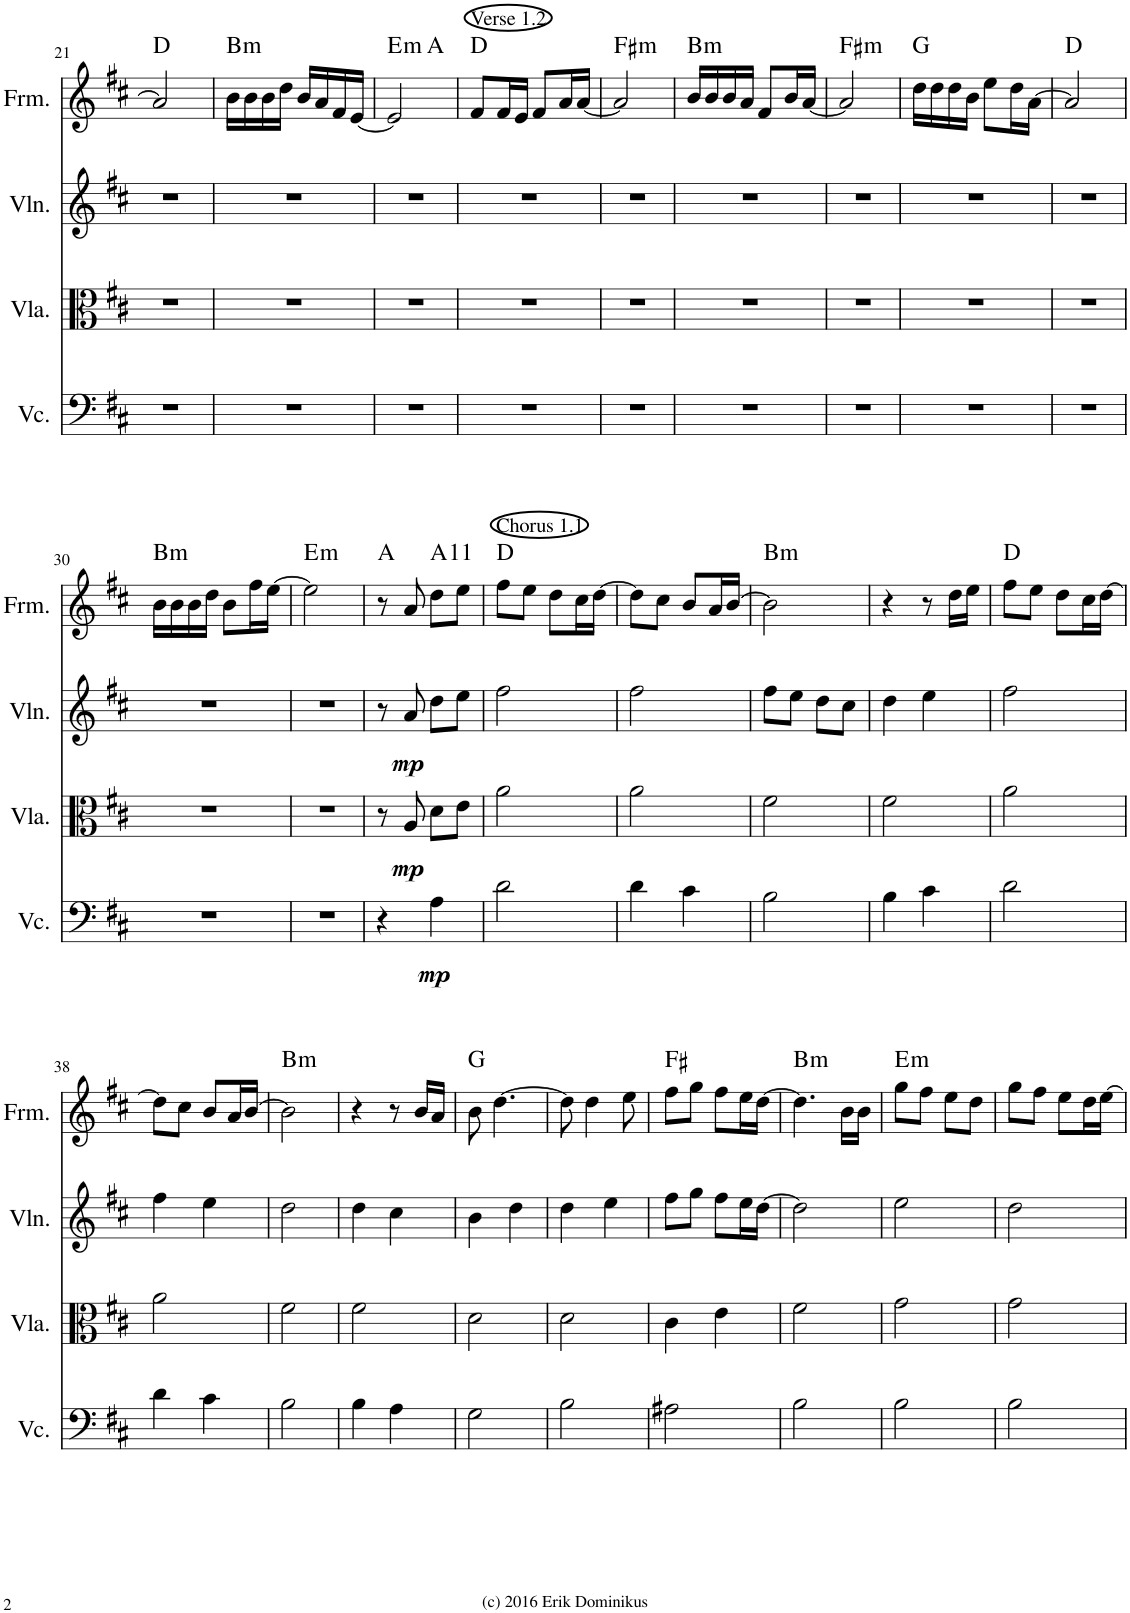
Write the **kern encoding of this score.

**kern	**dynam	**kern	**dynam	**kern	**dynam	**kern	**harte
*part4	*part4	*part3	*part3	*part2	*part2	*part1	*part1
*staff4	*staff4	*staff3	*staff3	*staff2	*staff2	*staff1	*
*I"Violoncello	*	*I"Viola	*	*I"Violin	*	*I"Form	*
*I'Vc.	*	*I'Vla.	*	*I'Vln.	*	*I'Frm.	*
!!LO:PB:g=z
*clefF4	*	*clefC3	*	*clefG2	*	*clefG2	*
*k[f#c#]	*	*k[f#c#]	*	*k[f#c#]	*	*k[f#c#]	*
*M2/4	*	*M2/4	*	*M2/4	*	*M2/4	*
=21	=21	=21	=21	=21	=21	=21	=21
2r	.	2r	.	2r	.	2a/]	D:maj
=22	=22	=22	=22	=22	=22	=22	=22
!	!	!	!	!	!	!	!LO:H:kt=m
2r	.	2r	.	2r	.	16b\LL	B:min
.	.	.	.	.	.	16b\	.
.	.	.	.	.	.	16b\	.
.	.	.	.	.	.	16dd\JJ	.
.	.	.	.	.	.	16b/LL	.
.	.	.	.	.	.	16a/	.
.	.	.	.	.	.	16f#/	.
.	.	.	.	.	.	[16e/JJ	.
=23	=23	=23	=23	=23	=23	=23	=23
!	!	!	!	!	!	!	!LO:H:kt=m
*	*	*	*	*	*	*^	*
2r	.	2r	.	2r	.	2e/]	4ryy	E:min
.	.	.	.	.	.	.	4ryy	A:maj
=24	=24	=24	=24	=24	=24	=24	=24	=24
!	!	!	!	!	!	!LO:TX:a:t=Verse 1.2	!	!
*	*	*	*	*	*	*v	*v	*
2r	.	2r	.	2r	.	8f#/L	D:maj
.	.	.	.	.	.	16f#/L	.
.	.	.	.	.	.	16e/JJ	.
.	.	.	.	.	.	8f#/L	.
.	.	.	.	.	.	16a/L	.
.	.	.	.	.	.	[16a/JJ	.
=25	=25	=25	=25	=25	=25	=25	=25
!	!	!	!	!	!	!	!LO:H:kt=m
2r	.	2r	.	2r	.	2a/]	F#:min
=26	=26	=26	=26	=26	=26	=26	=26
!	!	!	!	!	!	!	!LO:H:kt=m
2r	.	2r	.	2r	.	16b/LL	B:min
.	.	.	.	.	.	16b/	.
.	.	.	.	.	.	16b/	.
.	.	.	.	.	.	16a/JJ	.
.	.	.	.	.	.	8f#/L	.
.	.	.	.	.	.	16b/L	.
.	.	.	.	.	.	[16a/JJ	.
=27	=27	=27	=27	=27	=27	=27	=27
!	!	!	!	!	!	!	!LO:H:kt=m
2r	.	2r	.	2r	.	2a/]	F#:min
=28	=28	=28	=28	=28	=28	=28	=28
2r	.	2r	.	2r	.	16dd\LL	G:maj
.	.	.	.	.	.	16dd\	.
.	.	.	.	.	.	16dd\	.
.	.	.	.	.	.	16b\JJ	.
.	.	.	.	.	.	8ee\L	.
.	.	.	.	.	.	16dd\L	.
.	.	.	.	.	.	[16a\JJ	.
=29	=29	=29	=29	=29	=29	=29	=29
2r	.	2r	.	2r	.	2a/]	D:maj
!!LO:LB:g=z
=30	=30	=30	=30	=30	=30	=30	=30
!	!	!	!	!	!	!	!LO:H:kt=m
2r	.	2r	.	2r	.	16b\LL	B:min
.	.	.	.	.	.	16b\	.
.	.	.	.	.	.	16b\	.
.	.	.	.	.	.	16dd\JJ	.
.	.	.	.	.	.	8b\L	.
.	.	.	.	.	.	16ff#\L	.
.	.	.	.	.	.	[16ee\JJ	.
=31	=31	=31	=31	=31	=31	=31	=31
!	!	!	!	!	!	!	!LO:H:kt=m
2r	.	2r	.	2r	.	2ee\]	E:min
=32	=32	=32	=32	=32	=32	=32	=32
4r	.	8r	.	8r	.	8r	A:maj
!	!	!	!LO:DY:b	!	!LO:DY:b	!	!
.	.	8A/	mp	8a/	mp	8a/	.
!	!LO:DY:b	!	!	!	!	!	!LO:H:kt=11
4A\	mp	8d\L	.	8dd\L	.	8dd\L	A:9(11)
.	.	8e\J	.	8ee\J	.	8ee\J	.
=33	=33	=33	=33	=33	=33	=33	=33
!	!	!	!	!	!	!LO:TX:a:t=Chorus 1.1	!
2d\	.	2a\	.	2ff#\	.	8ff#\L	D:maj
.	.	.	.	.	.	8ee\J	.
.	.	.	.	.	.	8dd\L	.
.	.	.	.	.	.	16cc#\L	.
.	.	.	.	.	.	[16dd\JJ	.
=34	=34	=34	=34	=34	=34	=34	=34
4d\	.	2a\	.	2ff#\	.	8dd\L]	.
.	.	.	.	.	.	8cc#\J	.
4c#\	.	.	.	.	.	8b/L	.
.	.	.	.	.	.	16a/L	.
.	.	.	.	.	.	[16b/JJ	.
=35	=35	=35	=35	=35	=35	=35	=35
!	!	!	!	!	!	!	!LO:H:kt=m
2B\	.	2f#\	.	8ff#\L	.	2b\]	B:min
.	.	.	.	8ee\J	.	.	.
.	.	.	.	8dd\L	.	.	.
.	.	.	.	8cc#\J	.	.	.
=36	=36	=36	=36	=36	=36	=36	=36
4B\	.	2f#\	.	4dd\	.	4r	.
4c#\	.	.	.	4ee\	.	8r	.
.	.	.	.	.	.	16dd\LL	.
.	.	.	.	.	.	16ee\JJ	.
=37	=37	=37	=37	=37	=37	=37	=37
2d\	.	2a\	.	2ff#\	.	8ff#\L	D:maj
.	.	.	.	.	.	8ee\J	.
.	.	.	.	.	.	8dd\L	.
.	.	.	.	.	.	16cc#\L	.
.	.	.	.	.	.	[16dd\JJ	.
!!LO:LB:g=z
=38	=38	=38	=38	=38	=38	=38	=38
4d\	.	2a\	.	4ff#\	.	8dd\L]	.
.	.	.	.	.	.	8cc#\J	.
4c#\	.	.	.	4ee\	.	8b/L	.
.	.	.	.	.	.	16a/L	.
.	.	.	.	.	.	[16b/JJ	.
=39	=39	=39	=39	=39	=39	=39	=39
!	!	!	!	!	!	!	!LO:H:kt=m
2B\	.	2f#\	.	2dd\	.	2b\]	B:min
=40	=40	=40	=40	=40	=40	=40	=40
4B\	.	2f#\	.	4dd\	.	4r	.
4A\	.	.	.	4cc#\	.	8r	.
.	.	.	.	.	.	16b/LL	.
.	.	.	.	.	.	16a/JJ	.
=41	=41	=41	=41	=41	=41	=41	=41
2G\	.	2d\	.	4b\	.	8b\	G:maj
.	.	.	.	.	.	[4.dd\	.
.	.	.	.	4dd\	.	.	.
=42	=42	=42	=42	=42	=42	=42	=42
2B\	.	2d\	.	4dd\	.	8dd\]	.
.	.	.	.	.	.	4dd\	.
.	.	.	.	4ee\	.	.	.
.	.	.	.	.	.	8ee\	.
=43	=43	=43	=43	=43	=43	=43	=43
2A#X\	.	4c#\	.	8ff#\L	.	8ff#\L	F#:maj
.	.	.	.	8gg\J	.	8gg\J	.
.	.	4e\	.	8ff#\L	.	8ff#\L	.
.	.	.	.	16ee\L	.	16ee\L	.
.	.	.	.	[16dd\JJ	.	[16dd\JJ	.
=44	=44	=44	=44	=44	=44	=44	=44
!	!	!	!	!	!	!	!LO:H:kt=m
2B\	.	2f#\	.	2dd\]	.	4.dd\]	B:min
.	.	.	.	.	.	16b\LL	.
.	.	.	.	.	.	16b\JJ	.
=45	=45	=45	=45	=45	=45	=45	=45
!	!	!	!	!	!	!	!LO:H:kt=m
2B\	.	2g\	.	2ee\	.	8gg\L	E:min
.	.	.	.	.	.	8ff#\J	.
.	.	.	.	.	.	8ee\L	.
.	.	.	.	.	.	8dd\J	.
=46	=46	=46	=46	=46	=46	=46	=46
2B\	.	2g\	.	2dd\	.	8gg\L	.
.	.	.	.	.	.	8ff#\J	.
.	.	.	.	.	.	8ee\L	.
.	.	.	.	.	.	16dd\L	.
.	.	.	.	.	.	[16ee\JJ	.
=	=	=	=	=	=	=	=
*-	*-	*-	*-	*-	*-	*-	*-
